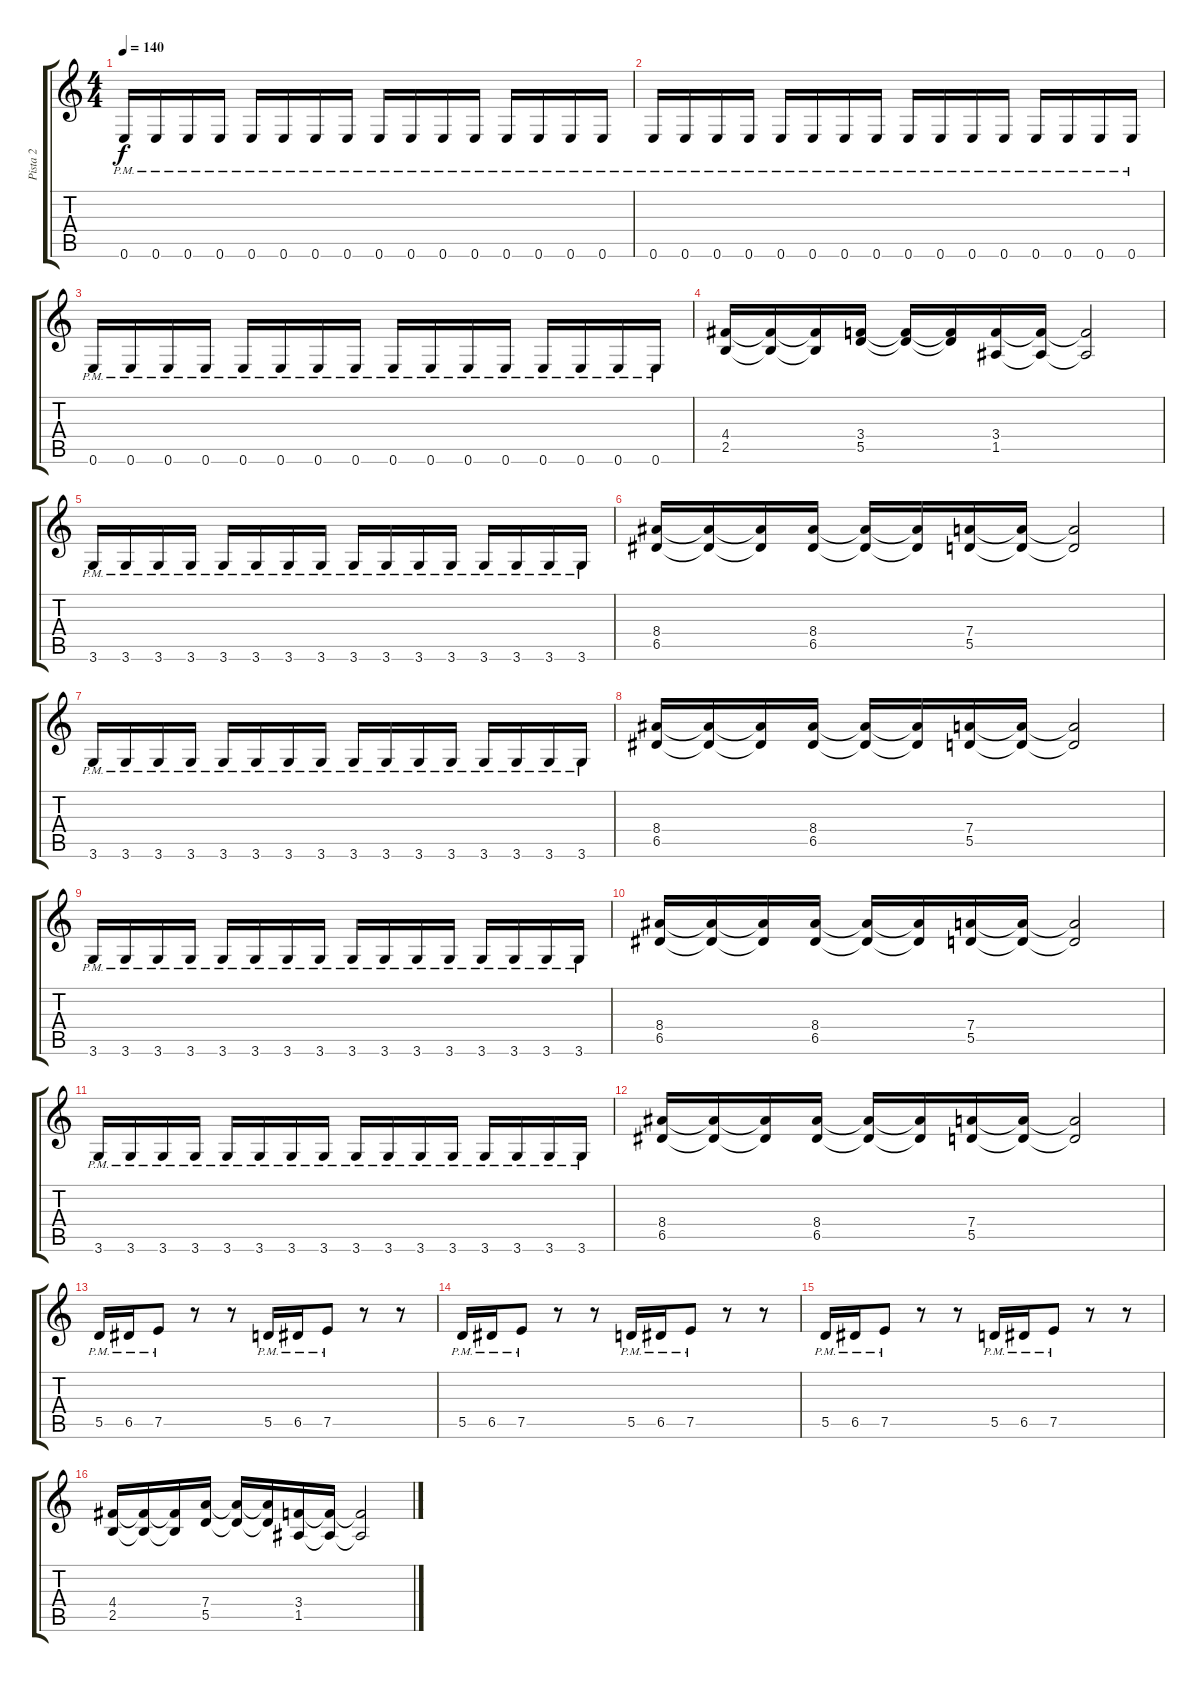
\track ("Pista 2" "Pista 2") {instrument overdrivenguitar}
\staff {score tabs}
\tuning (E4 B3 G3 D3 A2 E2) {hide}
\ts (4 4)
\tempo 140
\clef g2
\ks c
0.6{pm}.16{dy f} 0.6{pm}.16 0.6{pm}.16 0.6{pm}.16 0.6{pm}.16 0.6{pm}.16 0.6{pm}.16 0.6{pm}.16 0.6{pm}.16 0.6{pm}.16 0.6{pm}.16 0.6{pm}.16 0.6{pm}.16 0.6{pm}.16 0.6{pm}.16 0.6{pm}.16 |
0.6{pm}.16 0.6{pm}.16 0.6{pm}.16 0.6{pm}.16 0.6{pm}.16 0.6{pm}.16 0.6{pm}.16 0.6{pm}.16 0.6{pm}.16 0.6{pm}.16 0.6{pm}.16 0.6{pm}.16 0.6{pm}.16 0.6{pm}.16 0.6{pm}.16 0.6{pm}.16 |
0.6{pm}.16 0.6{pm}.16 0.6{pm}.16 0.6{pm}.16 0.6{pm}.16 0.6{pm}.16 0.6{pm}.16 0.6{pm}.16 0.6{pm}.16 0.6{pm}.16 0.6{pm}.16 0.6{pm}.16 0.6{pm}.16 0.6{pm}.16 0.6{pm}.16 0.6{pm}.16 |
(4.4 2.5).16 (4.4{t} 2.5{t}).16 (4.4{t} 2.5{t}).16 (3.4 5.5).16 (3.4{t} 5.5{t}).16 (3.4{t} 5.5{t}).16 (3.4 1.5).16 (3.4{t} 1.5{t}).16 (3.4{t} 1.5{t}).2 |
3.6{pm}.16 3.6{pm}.16 3.6{pm}.16 3.6{pm}.16 3.6{pm}.16 3.6{pm}.16 3.6{pm}.16 3.6{pm}.16 3.6{pm}.16 3.6{pm}.16 3.6{pm}.16 3.6{pm}.16 3.6{pm}.16 3.6{pm}.16 3.6{pm}.16 3.6{pm}.16 |
(8.4 6.5).16 (8.4{t} 6.5{t}).16 (8.4{t} 6.5{t}).16 (8.4 6.5).16 (8.4{t} 6.5{t}).16 (8.4{t} 6.5{t}).16 (7.4 5.5).16 (7.4{t} 5.5{t}).16 (7.4{t} 5.5{t}).2 |
3.6{pm}.16 3.6{pm}.16 3.6{pm}.16 3.6{pm}.16 3.6{pm}.16 3.6{pm}.16 3.6{pm}.16 3.6{pm}.16 3.6{pm}.16 3.6{pm}.16 3.6{pm}.16 3.6{pm}.16 3.6{pm}.16 3.6{pm}.16 3.6{pm}.16 3.6{pm}.16 |
(8.4 6.5).16 (8.4{t} 6.5{t}).16 (8.4{t} 6.5{t}).16 (8.4 6.5).16 (8.4{t} 6.5{t}).16 (8.4{t} 6.5{t}).16 (7.4 5.5).16 (7.4{t} 5.5{t}).16 (7.4{t} 5.5{t}).2 |
3.6{pm}.16 3.6{pm}.16 3.6{pm}.16 3.6{pm}.16 3.6{pm}.16 3.6{pm}.16 3.6{pm}.16 3.6{pm}.16 3.6{pm}.16 3.6{pm}.16 3.6{pm}.16 3.6{pm}.16 3.6{pm}.16 3.6{pm}.16 3.6{pm}.16 3.6{pm}.16 |
(8.4 6.5).16 (8.4{t} 6.5{t}).16 (8.4{t} 6.5{t}).16 (8.4 6.5).16 (8.4{t} 6.5{t}).16 (8.4{t} 6.5{t}).16 (7.4 5.5).16 (7.4{t} 5.5{t}).16 (7.4{t} 5.5{t}).2 |
3.6{pm}.16 3.6{pm}.16 3.6{pm}.16 3.6{pm}.16 3.6{pm}.16 3.6{pm}.16 3.6{pm}.16 3.6{pm}.16 3.6{pm}.16 3.6{pm}.16 3.6{pm}.16 3.6{pm}.16 3.6{pm}.16 3.6{pm}.16 3.6{pm}.16 3.6{pm}.16 |
(8.4 6.5).16 (8.4{t} 6.5{t}).16 (8.4{t} 6.5{t}).16 (8.4 6.5).16 (8.4{t} 6.5{t}).16 (8.4{t} 6.5{t}).16 (7.4 5.5).16 (7.4{t} 5.5{t}).16 (7.4{t} 5.5{t}).2 |
5.5{pm}.16 6.5{pm}.16 7.5{pm}.8 r.8 r.8 5.5{pm}.16 6.5{pm}.16 7.5{pm}.8 r.8 r.8 |
5.5{pm}.16 6.5{pm}.16 7.5{pm}.8 r.8 r.8 5.5{pm}.16 6.5{pm}.16 7.5{pm}.8 r.8 r.8 |
5.5{pm}.16 6.5{pm}.16 7.5{pm}.8 r.8 r.8 5.5{pm}.16 6.5{pm}.16 7.5{pm}.8 r.8 r.8 |
(4.4 2.5).16 (4.4{t} 2.5{t}).16 (4.4{t} 2.5{t}).16 (7.4 5.5).16 (7.4{t} 5.5{t}).16 (7.4{t} 5.5{t}).16 (3.4 1.5).16 (3.4{t} 1.5{t}).16 (3.4{t} 1.5{t}).2
